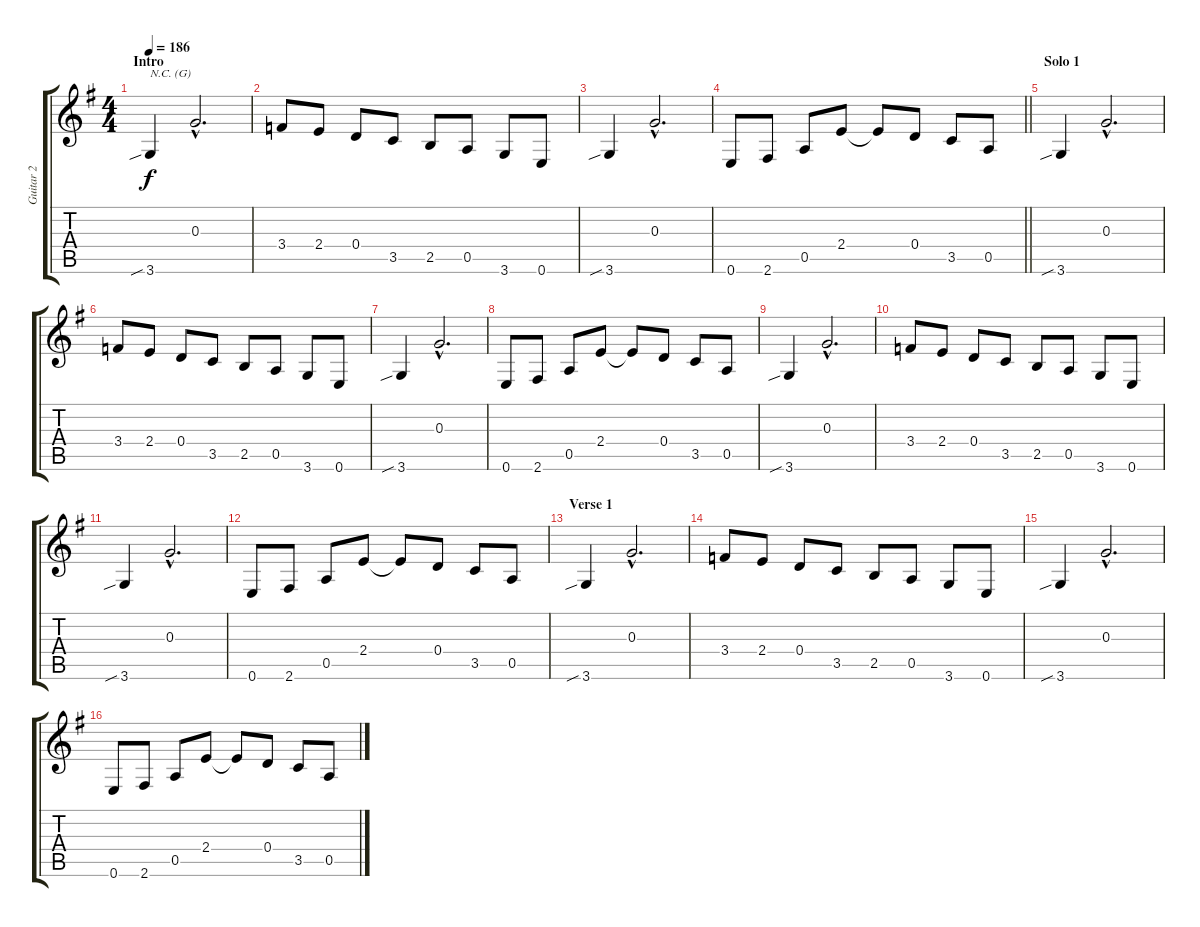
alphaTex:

\track ("Guitar 2" "Guitar 2") {instrument electricguitarclean}
\staff {score tabs}
\tuning (E4 B3 G3 D3 A2 E2) {hide}
\ts (4 4)
\section ("" "Intro")
\tempo 186
\clef g2
\ks g
3.6{sib}.4{txt "N.C. (G)" dy f instrument electricguitarclean} 0.3{hac}.2{d} |
3.4.8 2.4.8 0.4.8 3.5.8 2.5.8 0.5.8 3.6.8 0.6.8 |
3.6{sib}.4 0.3{hac}.2{d} |
\barLineRight lightlight
0.6.8 2.6.8 0.5.8 2.4.8 2.4{t}.8 0.4.8 3.5.8 0.5.8 |
\section ("" "Solo 1")
3.6{sib}.4 0.3{hac}.2{d} |
3.4.8 2.4.8 0.4.8 3.5.8 2.5.8 0.5.8 3.6.8 0.6.8 |
3.6{sib}.4 0.3{hac}.2{d} |
0.6.8 2.6.8 0.5.8 2.4.8 2.4{t}.8 0.4.8 3.5.8 0.5.8 |
3.6{sib}.4 0.3{hac}.2{d} |
3.4.8 2.4.8 0.4.8 3.5.8 2.5.8 0.5.8 3.6.8 0.6.8 |
3.6{sib}.4 0.3{hac}.2{d} |
0.6.8 2.6.8 0.5.8 2.4.8 2.4{t}.8 0.4.8 3.5.8 0.5.8 |
\section ("" "Verse 1")
3.6{sib}.4 0.3{hac}.2{d} |
3.4.8 2.4.8 0.4.8 3.5.8 2.5.8 0.5.8 3.6.8 0.6.8 |
3.6{sib}.4 0.3{hac}.2{d} |
0.6.8 2.6.8 0.5.8 2.4.8 2.4{t}.8 0.4.8 3.5.8 0.5.8
